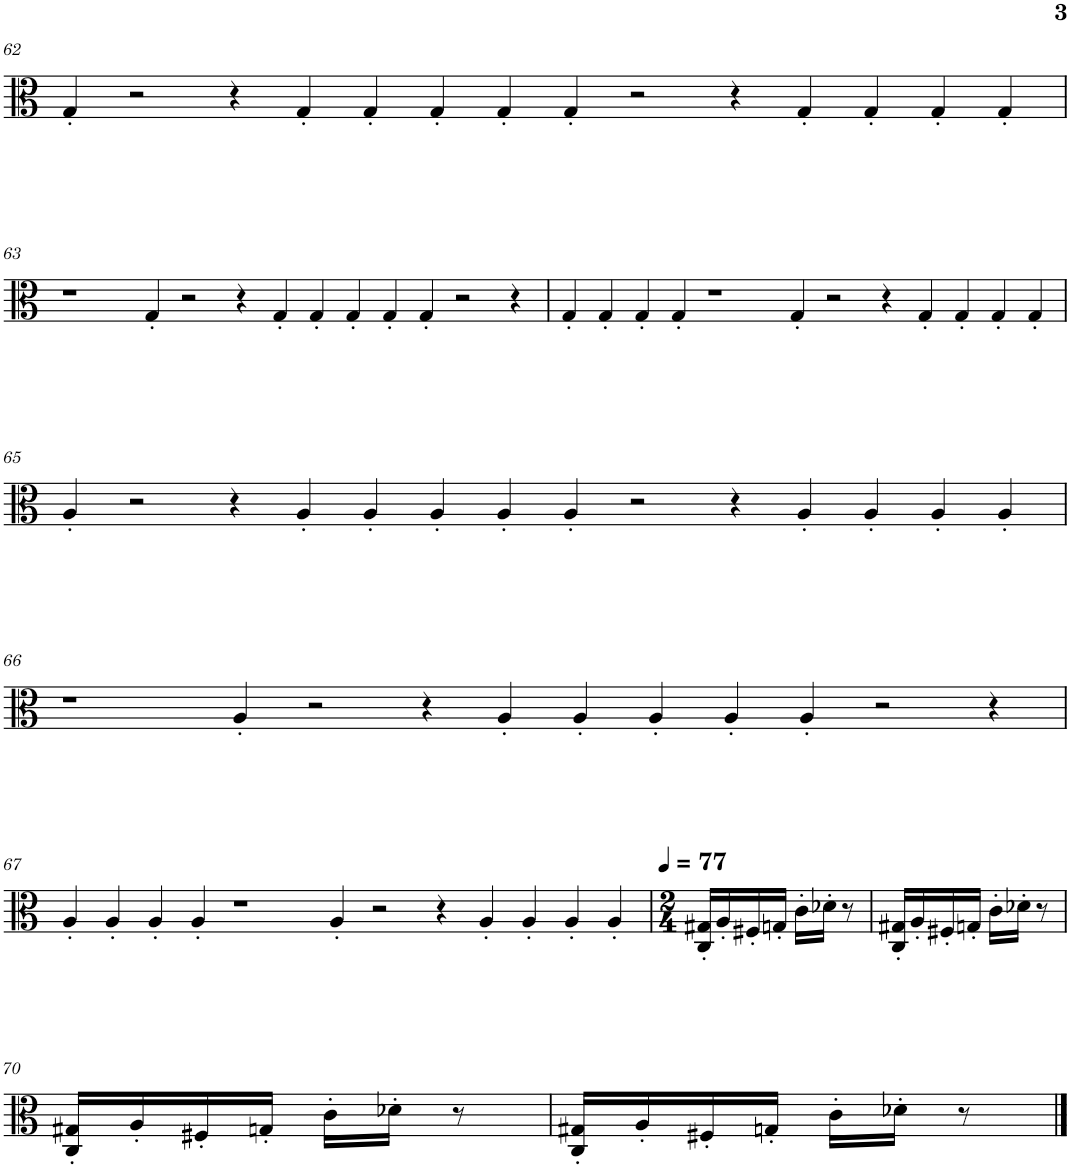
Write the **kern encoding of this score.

**kern
*part1
*staff1
*I"Viola
*I'Vla.
!!LO:PB:g=z
*clefC3
*k[]
*M16/4
=62
4G'/
2r
4r
4G'/
4G'/
4G'/
4G'/
4G'/
2r
4r
4G'/
4G'/
4G'/
4G'/
!!LO:LB:g=z
=63
1r
4G'/
2r
4r
4G'/
4G'/
4G'/
4G'/
4G'/
2r
4r
=64
4G'/
4G'/
4G'/
4G'/
1r
4G'/
2r
4r
4G'/
4G'/
4G'/
4G'/
!!LO:LB:g=z
=65
4A'/
2r
4r
4A'/
4A'/
4A'/
4A'/
4A'/
2r
4r
4A'/
4A'/
4A'/
4A'/
!!LO:LB:g=z
=66
1r
4A'/
2r
4r
4A'/
4A'/
4A'/
4A'/
4A'/
2r
4r
!!LO:LB:g=z
=67
4A'/
4A'/
4A'/
4A'/
1r
4A'/
2r
4r
4A'/
4A'/
4A'/
4A'/
=68
*M2/4
*MM77
16C/' 16G#X/'LL
16A'/
16F#X'/
16Gn'/JJ
16c'\LL
16d-X'\JJ
8r
=69
16C/' 16G#X/'LL
16A'/
16F#X'/
16Gn'/JJ
16c'\LL
16d-X'\JJ
8r
!!LO:LB:g=z
=70
16C/' 16G#X/'LL
16A'/
16F#X'/
16Gn'/JJ
16c'\LL
16d-X'\JJ
8r
=71
16C/' 16G#X/'LL
16A'/
16F#X'/
16Gn'/JJ
16c'\LL
16d-X'\JJ
8r
==
*-
